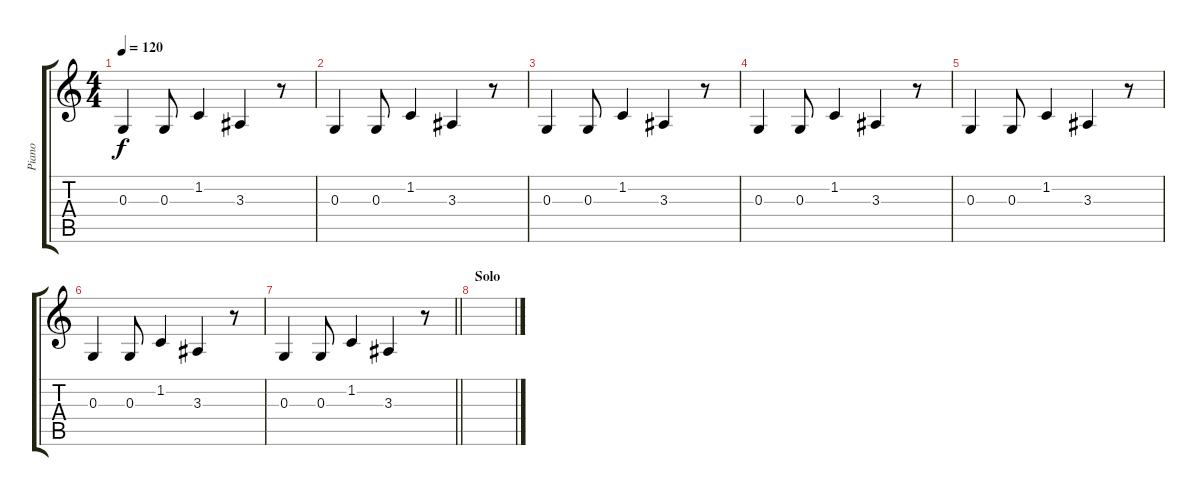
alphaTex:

\track ("Piano" "Piano") {instrument acousticgrandpiano}
\staff {score tabs}
\tuning (E4 B3 G3 D3 A2 E2) {hide}
\ts (4 4)
\tempo 120
\clef g2
\ks c
0.3.4{dy f} 0.3.8 1.2.4 3.3.4 r.8 |
0.3.4 0.3.8 1.2.4 3.3.4 r.8 |
0.3.4 0.3.8 1.2.4 3.3.4 r.8 |
0.3.4 0.3.8 1.2.4 3.3.4 r.8 |
0.3.4 0.3.8 1.2.4 3.3.4 r.8 |
0.3.4 0.3.8 1.2.4 3.3.4 r.8 |
\barLineRight lightlight
0.3.4 0.3.8 1.2.4 3.3.4 r.8 |
\section ("" "Solo")
